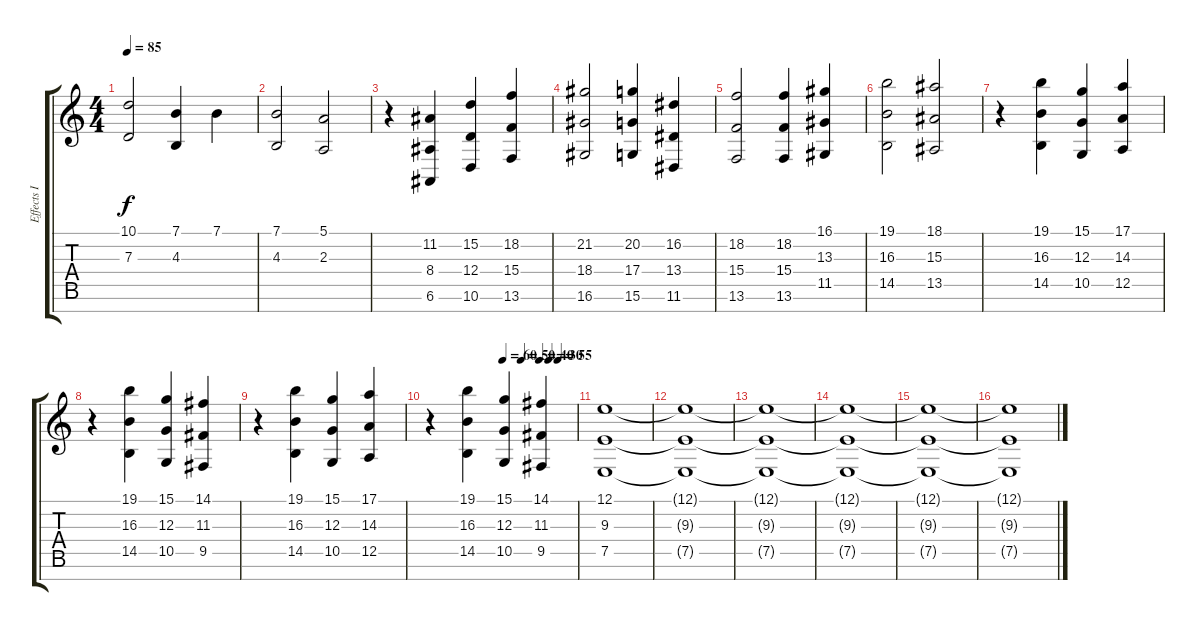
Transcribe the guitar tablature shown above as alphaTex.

\track ("Effects I" "Effects I") {instrument choiraahs}
\staff {score tabs}
\tuning (E4 B3 G3 D3 A2 E2 B1) {hide}
\ts (4 4)
\tempo 85
\clef g2
\ks c
(10.1 7.3).2{dy f} (7.1 4.3).4 7.1.4 |
(7.1 4.3).2 (5.1 2.3).2 |
r.4 (11.2 8.4 6.6).4 (15.2 12.4 10.6).4 (18.2 15.4 13.6).4 |
(21.2 18.4 16.6).2 (20.2 17.4 15.6).4 (16.2 13.4 11.6).4 |
(18.2 15.4 13.6).2 (18.2 15.4 13.6).4 (16.1 13.3 11.5).4 |
(19.1 16.3 14.5).2 (18.1 15.3 13.5).2 |
r.4 (19.1 16.3 14.5).4 (15.1 12.3 10.5).4 (17.1 14.3 12.5).4 |
r.4 (19.1 16.3 14.5).4 (15.1 12.3 10.5).4 (14.1 11.3 9.5).4 |
r.4 (19.1 16.3 14.5).4 (15.1 12.3 10.5).4 (17.1 14.3 12.5).4 |
\tempo (60 0.5)
\tempo (50 0.625)
\tempo (40 0.75)
\tempo (30 0.8125)
\tempo (55 0.875)
r.4 (19.1 16.3 14.5).4 (15.1 12.3 10.5).4 (14.1 11.3 9.5).4 |
(12.1 9.3 7.5).1 |
(12.1{t} 9.3{t} 7.5{t}).1 |
(12.1{t} 9.3{t} 7.5{t}).1{volume 0} |
(12.1{t} 9.3{t} 7.5{t}).1 |
(12.1{t} 9.3{t} 7.5{t}).1 |
(12.1{t} 9.3{t} 7.5{t}).1
